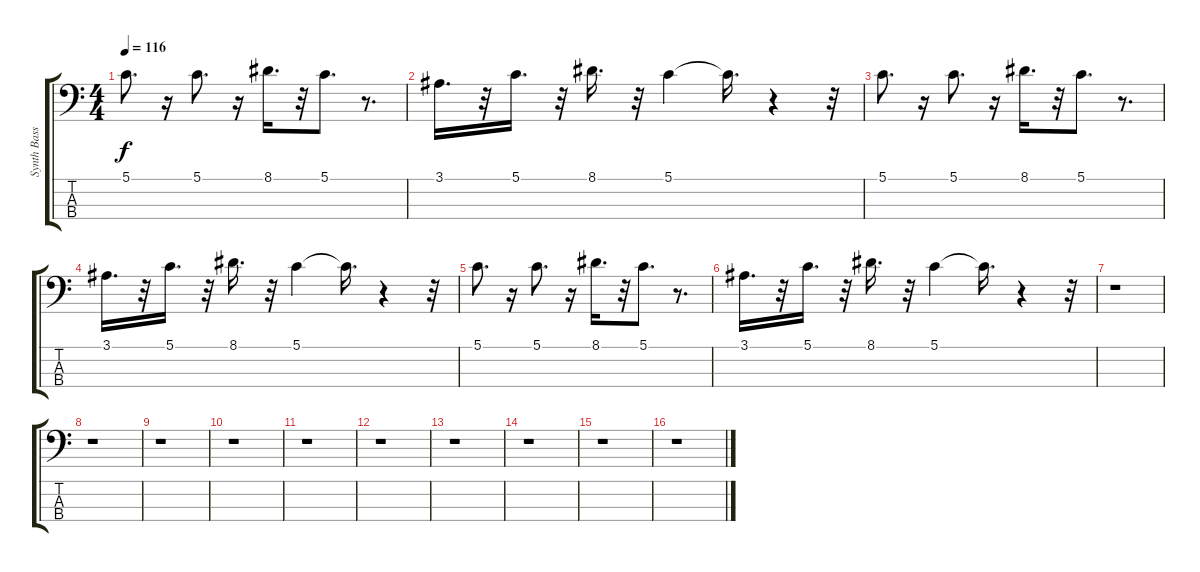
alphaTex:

\track ("Synth Bass 1" "Synth Bass") {instrument synthbass1}
\staff {score tabs}
\tuning (G2 D2 A1 E1) {hide}
\ts (4 4)
\tempo 116
\clef f4
\ks c
5.1.8{d dy f} r.16 5.1.8{d} r.16 8.1.16{d} r.32 5.1.8{d} r.8{d} |
3.1.16{d} r.32 5.1.16{d} r.32 8.1.16{d} r.32 5.1.4 5.1{t}.16{d} r.4 r.32 |
5.1.8{d} r.16 5.1.8{d} r.16 8.1.16{d} r.32 5.1.8{d} r.8{d} |
3.1.16{d} r.32 5.1.16{d} r.32 8.1.16{d} r.32 5.1.4 5.1{t}.16{d} r.4 r.32 |
5.1.8{d} r.16 5.1.8{d} r.16 8.1.16{d} r.32 5.1.8{d} r.8{d} |
3.1.16{d} r.32 5.1.16{d} r.32 8.1.16{d} r.32 5.1.4 5.1{t}.16{d} r.4 r.32 |
r.1 |
r.1 |
r.1 |
r.1 |
r.1 |
r.1 |
r.1 |
r.1 |
r.1 |
r.1
